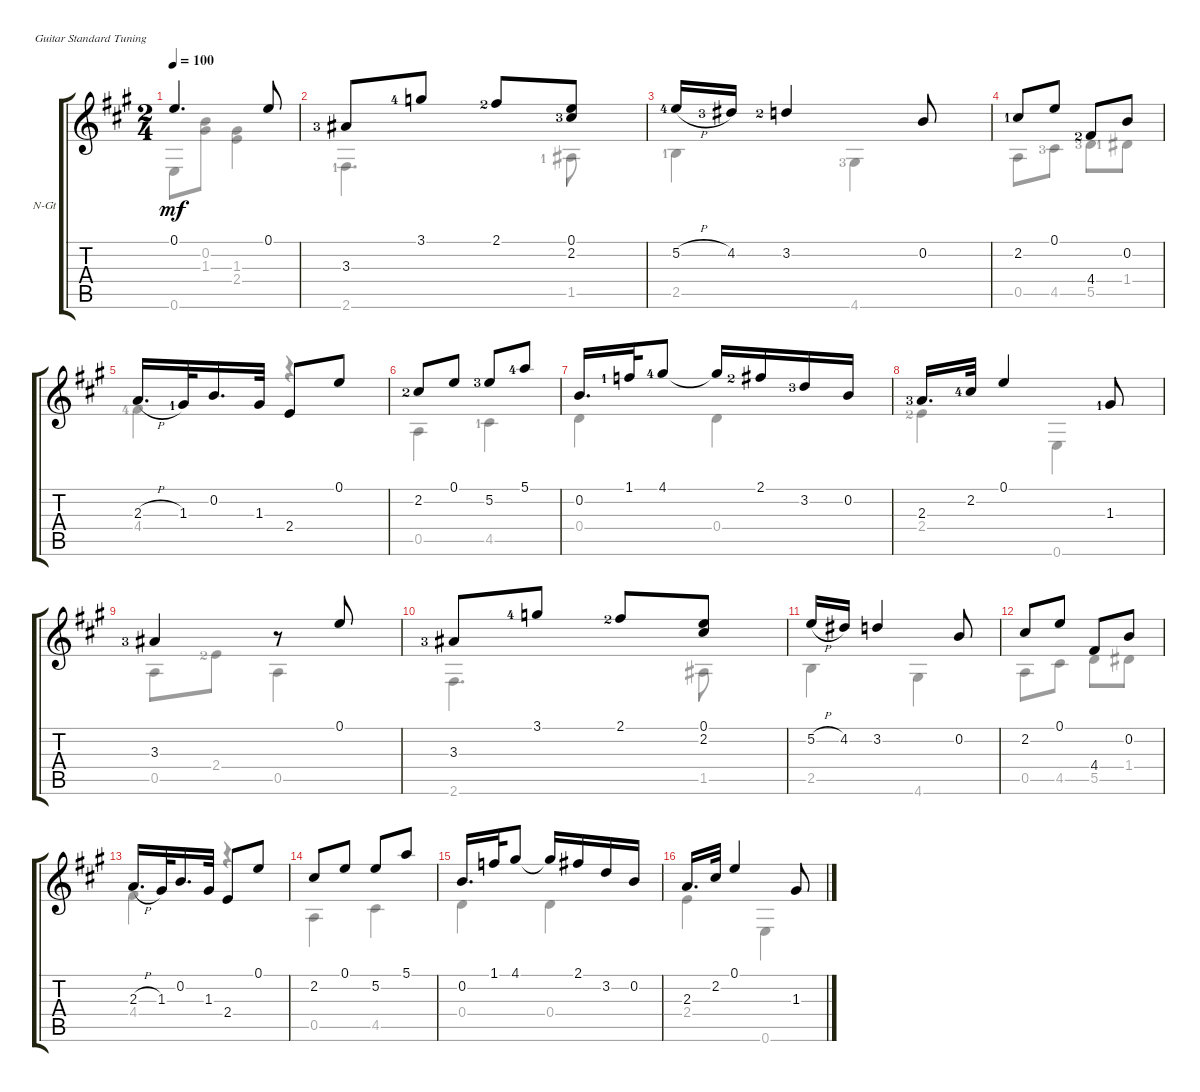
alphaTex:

\defaultSystemsLayout 4
\bracketExtendMode groupsimilarinstruments
\firstSystemTrackNameOrientation horizontal
\otherSystemsTrackNameOrientation horizontal
\track ("Nylon Guitar" "N-Gt") {instrument acousticguitarnylon}
\staff {score tabs}
\tuning (E4 B3 G3 D3 A2 E2)
\voice
\ts (2 4)
\tempo 100
\clef g2
\ks a
0.1.4{d dy mf} 0.1.8 |
3.3{lf 4}.8 3.1{lf 5}.8 2.1{lf 3}.8 (0.1 2.2{lf 4}).8 |
5.2{h lf 5}.16 4.2{lf 4}.16 3.2{lf 3}.4 0.2.8 |
2.2{lf 2}.8 0.1.8 4.4{lf 3}.8 0.2.8 |
2.3{h}.16{d} 1.3{lf 2}.32 0.2.16{d} 1.3.32 2.4.8 0.1.8 |
2.2{lf 3}.8 0.1.8 5.2{lf 4}.8 5.1{lf 5}.8 |
0.2.16{d} 1.1{lf 2}.32 4.1{lf 5}.8 4.1{t}.16 2.1{lf 3}.16 3.2{lf 4}.16 0.2.16 |
2.3{lf 4}.16{d} 2.2{lf 5}.32 0.1.4 1.3{lf 2}.8 |
3.3{lf 4}.4 r.8 0.1.8 |
3.3{lf 4}.8 3.1{lf 5}.8 2.1{lf 3}.8 (0.1 2.2).8 |
5.2{h}.16 4.2.16 3.2.4 0.2.8 |
2.2.8 0.1.8 4.4.8 0.2.8 |
2.3{h}.16{d} 1.3.32 0.2.16{d} 1.3.32 2.4.8 0.1.8 |
2.2.8 0.1.8 5.2.8 5.1.8 |
0.2.16{d} 1.1.32 4.1.8 4.1{t}.16 2.1.16 3.2.16 0.2.16 |
2.3.16{d} 2.2.32 0.1.4 1.3.8
\voice
\clef g2
\ottava regular
\simile none
\ks a
0.6.8{dy mf} (1.3 0.2).8 (1.3 2.4).4 |
2.6{lf 2}.4{d} 1.5{lf 2}.8 |
2.5{lf 2}.4 4.6{lf 4}.4 |
0.5.8 4.5{lf 4}.8 5.5{lf 4}.8 1.4{lf 2}.8 |
4.4{lf 5}.4 r.4 |
0.5.4 4.5{lf 2}.4 |
0.4.4 0.4.4 |
2.4{lf 3}.4 0.6.4 |
0.5.8 2.4{lf 3}.8 0.5.4 |
2.6.4{d} 1.5.8 |
2.5.4 4.6.4 |
0.5.8 4.5.8 5.5.8 1.4.8 |
4.4.4 r.4 |
0.5.4 4.5.4 |
0.4.4 0.4.4 |
2.4.4 0.6.4
